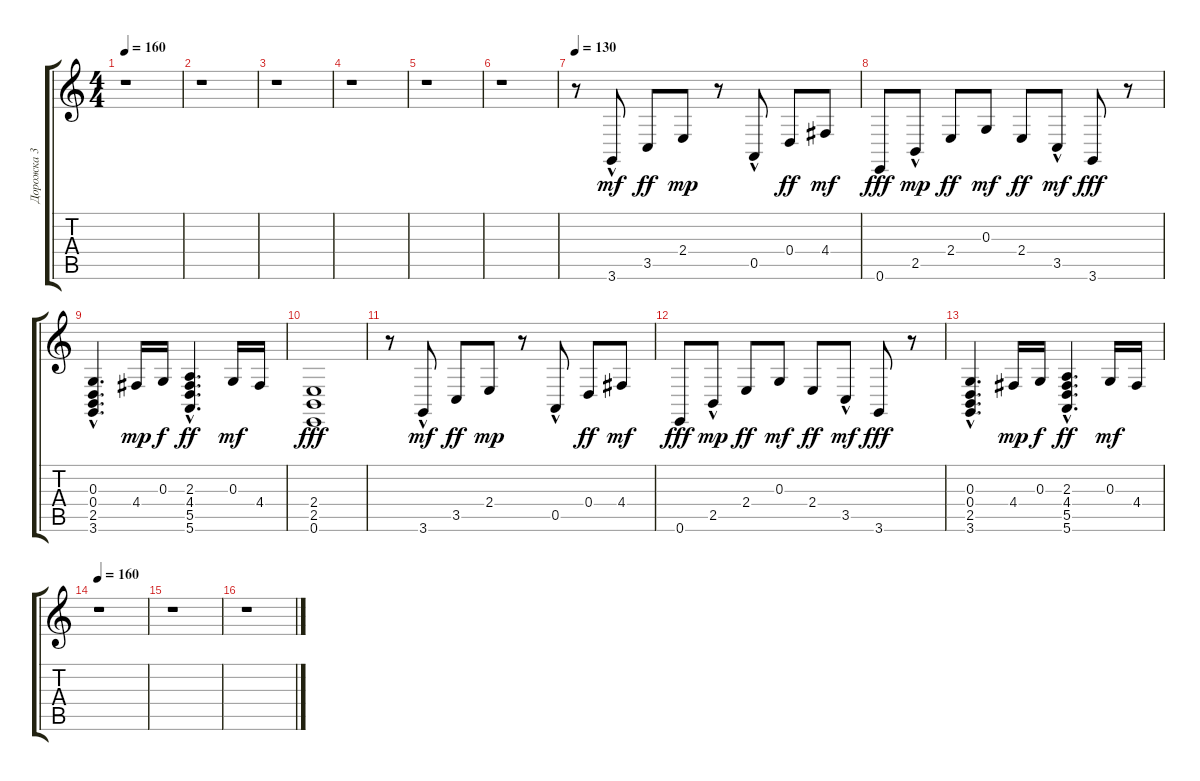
\track ("Дорожка 3" "Дорожка 3") {instrument brightacousticpiano}
\staff {score tabs}
\tuning (E4 B3 G3 D3 A2 E2) {hide}
\ts (4 4)
\tempo 160
\clef g2
\ks c
r.1{dy mf} |
r.1 |
r.1 |
r.1 |
r.1 |
r.1 |
\tempo 130
r.8 3.6{hac}.8 3.5.8{dy ff} 2.4.8{dy mp} r.8 0.5{hac}.8 0.4.8{dy ff} 4.4.8{dy mf} |
0.6.8{dy fff} 2.5{hac}.8{dy mp} 2.4.8{dy ff} 0.3.8{dy mf} 2.4.8{dy ff} 3.5{hac}.8{dy mf} 3.6.8{dy fff} r.8 |
(0.3{hac} 0.4{hac} 2.5{hac} 3.6{hac}).4{d} 4.4.16{dy mp} 0.3.16{dy f} (2.3{hac} 4.4{hac} 5.5{hac} 5.6{hac}).4{d dy ff} 0.3.16{dy mf} 4.4.16 |
(2.4 2.5 0.6).1{dy fff} |
r.8 3.6{hac}.8{dy mf} 3.5.8{dy ff} 2.4.8{dy mp} r.8 0.5{hac}.8 0.4.8{dy ff} 4.4.8{dy mf} |
0.6.8{dy fff} 2.5{hac}.8{dy mp} 2.4.8{dy ff} 0.3.8{dy mf} 2.4.8{dy ff} 3.5{hac}.8{dy mf} 3.6.8{dy fff} r.8 |
(0.3{hac} 0.4{hac} 2.5{hac} 3.6{hac}).4{d} 4.4.16{dy mp} 0.3.16{dy f} (2.3{hac} 4.4{hac} 5.5{hac} 5.6{hac}).4{d dy ff} 0.3.16{dy mf} 4.4.16 |
\tempo 160
r.1 |
r.1 |
r.1
